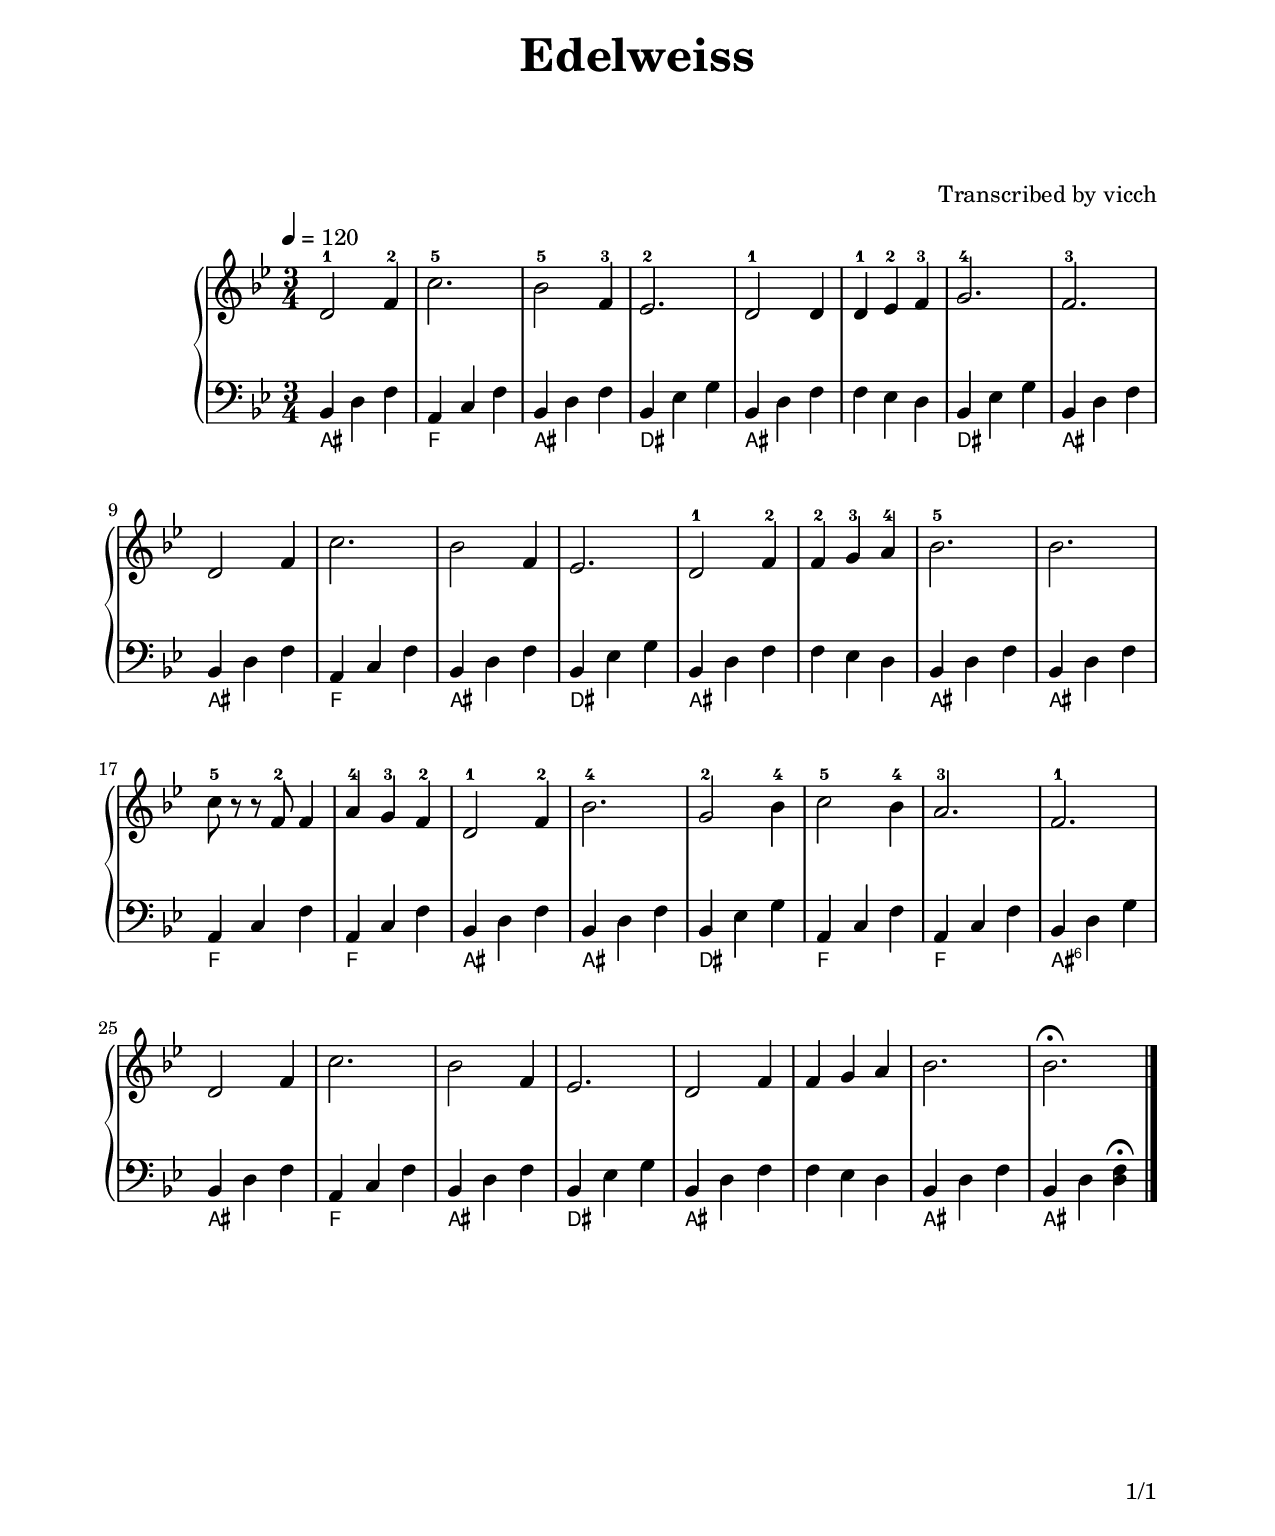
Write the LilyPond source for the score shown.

\version "2.24.3"
\include "../template.v1.ly"

\header {
  title = \markup \override #'((font-size . 6)) "Edelweiss"
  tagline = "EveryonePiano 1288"
}

\markup \vspace #1.5

chordds    = { bf,4 ef4 g4 }
chordf     = { a,4  c4  f4 }
chordas    = { bf,4 d4  f4 }
chordassix = { bf,4 d4  g4 }

\score {
  \new PianoStaff <<
    \new Staff {
      \tempo 4 = 120
      \clef treble
      \key bf \major
      \time 3/4
      
      d'2^1              f'4^2 | c''2.^5           | bf'2^5 f'4^3 | ef'2.^2 | d'2^1 d'4    | d'4^1  ef'4^2 f'4^3  | g'2.^4  | f'2.^3        | \break
      d'2                f'4   | c''2.             | bf'2   f'4   | ef'2.   | d'2^1 f'4^2  | f'4^2  g'4^3  a'4^4  | bf'2.^5 | bf'2.         | \break
      c''8^5 r8 r8 f'8^2 f'4   | a'4^4 g'4^3 f'4^2 | d'2^1  f'4^2 | bf'2.^4 | g'2^2 bf'4^4 | c''2^5        bf'4^4 | a'2.^3  | f'2.^1        | \break
      d'2                f'4   | c''2.             | bf'2   f'4   | ef'2.   | d'2   f'4    | f'4    g'4    a'4    | bf'2.   | bf'2.\fermata | \bar "|."
    }
    \new Staff {
      \clef bass
      \key bf \major
      \time 3/4
      
      \chordas | \chordf | \chordas | \chordds | \chordas | f4 ef4 d4 | \chordds | \chordas                  |
      \chordas | \chordf | \chordas | \chordds | \chordas | f4 ef4 d4 | \chordas | \chordas                  |
      \chordf  | \chordf | \chordas | \chordas | \chordds | \chordf   | \chordf  | \chordassix               |
      \chordas | \chordf | \chordas | \chordds | \chordas | f4 ef4 d4 | \chordas | bf,4 d4 <<d4 f4\fermata>> |
    }
    \chords {
      \set noChordSymbol = ""
      
      as2. | f2. | as2. | ds2. | as2. | r2. | ds2. | as2.   |
      as2. | f2. | as2. | ds2. | as2. | r2. | as2. | as2.   |
      f2.  | f2. | as2. | as2. | ds2. | f2. | f2.  | as2.:6 |
      as2. | f2. | as2. | ds2. | as2. | r2. | as2. | as2.   |
    }
  >>
  \layout {}
  \midi {}
}
